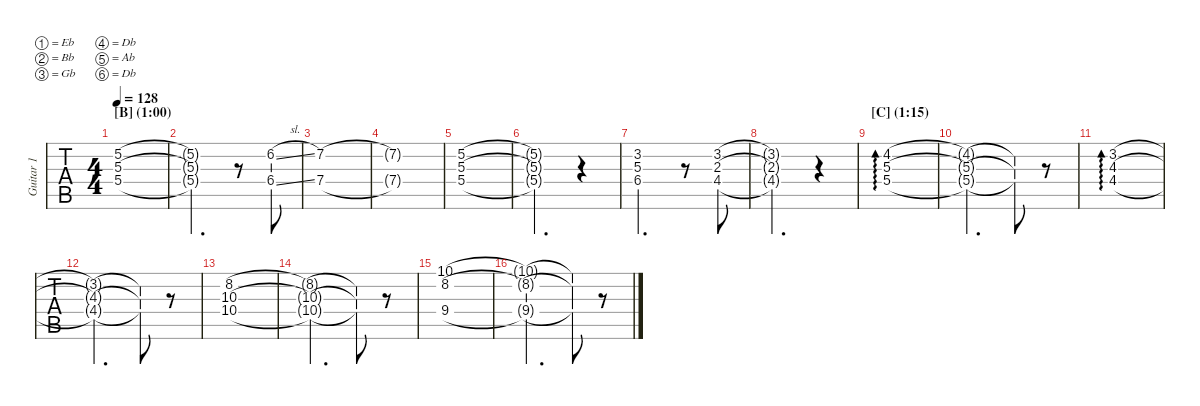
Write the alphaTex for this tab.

\defaultSystemsLayout 4
\hideDynamics
\bracketExtendMode nobrackets
\multiTrackTrackNamePolicy allsystems
\firstSystemTrackNameMode fullname
\otherSystemsTrackNameMode fullname
\otherSystemsTrackNameOrientation horizontal
\track ("Guitar 1" "Guitar 1") {instrument overdrivenguitar}
\staff {tabs}
\tuning (Eb4 Bb3 Gb3 Db3 Ab2 Db2)
\ts (4 4)
\section ("B" "(1:00)")
\scale
1.02156
\tempo 128
\accidentals auto
\clef g2
\ottava regular
\simile none
\ks aminor
(5.4{acc x} 5.3{acc #} 5.2{acc x}).1{dy mf} |
\scale
0.97844 (5.4{t acc x} 5.3{t acc #} 5.2{t acc x}).2{d} r.8 (6.2{sl acc #} 6.4{sl acc #}).8 |
(7.2{acc #} 7.4{acc x}).1 |
(7.2{t acc #} 7.4{t acc x}).1 |
\scale
1.01865 (5.3{acc #} 5.2{acc x} 5.4{acc x}).1 |
\scale
0.981354 (5.3{t acc #} 5.2{t acc x} 5.4{t acc x}).2{d} r.4 |
\scale
1.01965 (3.2{acc x} 6.4{acc #} 5.3{acc #}).2{d} r.8 (4.4{acc #} 2.3{acc x} 3.2{acc x}).8 |
\scale
0.980346 (4.4{t acc #} 2.3{t acc x} 3.2{t acc x}).2{d} r.4 |
\section ("C" "(1:15)")
\scale
1.00461 (5.4{acc x} 5.3{acc #} 4.2{acc #}).1{ad 0} |
\scale
0.999465 (5.4{t acc x} 5.3{t acc #} 4.2{t acc #}).2{d} (5.4{t acc x} 5.3{t acc #} 4.2{t acc #}).8 r.8 |
\scale
0.995921 (4.4{acc #} 4.3{acc x} 3.2{acc x}).1{ad 0} |
\scale
1.00529 (4.4{t acc #} 4.3{t acc x} 3.2{t acc x}).2{d} (4.4{t acc #} 4.3{t acc x} 3.2{t acc x}).8 r.8 |
\scale
1.00096 (10.4{acc #} 10.3{acc #} 8.2{acc x}).1 |
\scale
0.993748 (10.4{t acc #} 10.3{t acc #} 8.2{t acc x}).2{d} (10.4{t acc #} 10.3{t acc #} 8.2{t acc x}).8 r.8 |
\scale
1.02218 (9.4{acc x} 8.2{acc x} 10.1{acc x}).1 |
\scale
0.977821 (9.4{t acc x} 8.2{t acc x} 10.1{t acc x}).2{d} (9.4{t acc x} 8.2{t acc x} 10.1{t acc x}).8 r.8
